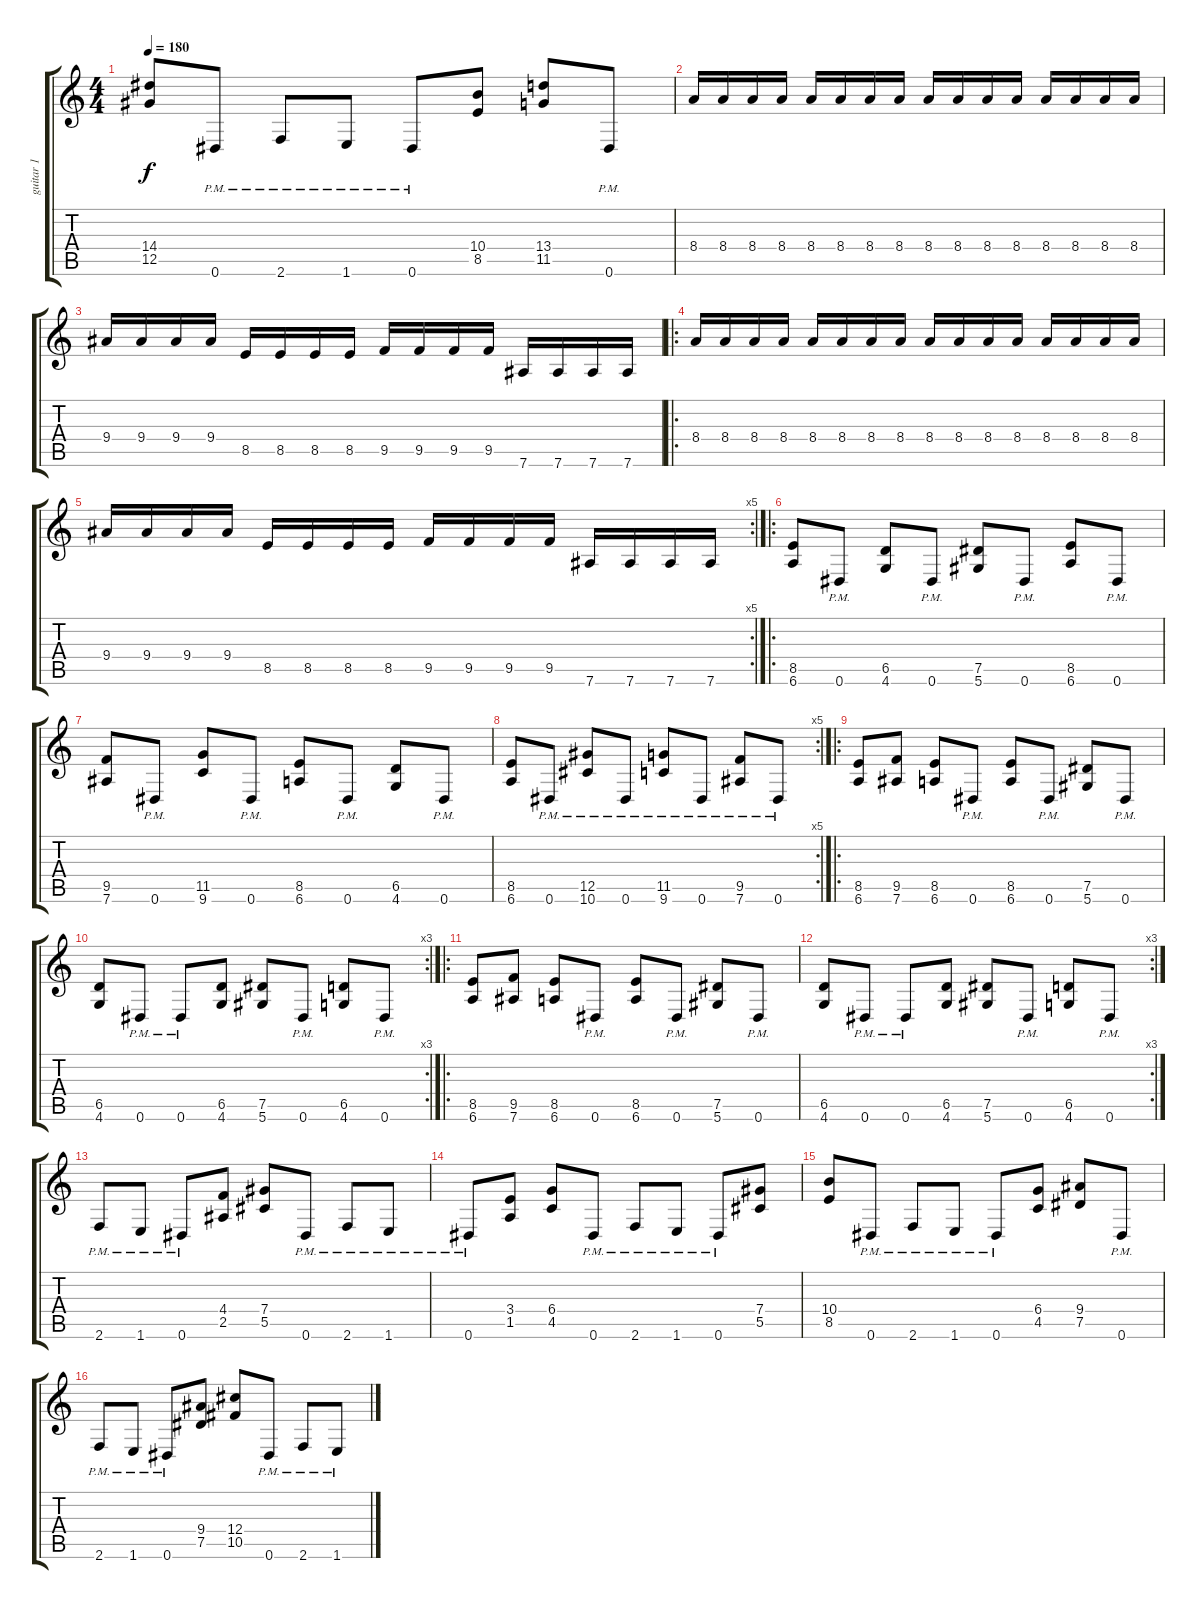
\track ("guitar 1" "guitar 1") {instrument distortionguitar}
\staff {score tabs}
\tuning (Eb4 Bb3 Gb3 Db3 Ab2 Eb2) {hide}
\ts (4 4)
\tempo 180
\clef g2
\ks c
(14.4 12.5).8{dy f} 0.6{pm}.8 2.6{pm}.8 1.6{pm}.8 0.6{pm}.8 (10.4 8.5).8 (13.4 11.5).8 0.6{pm}.8 |
8.4.16 8.4.16 8.4.16 8.4.16 8.4.16 8.4.16 8.4.16 8.4.16 8.4.16 8.4.16 8.4.16 8.4.16 8.4.16 8.4.16 8.4.16 8.4.16 |
9.4.16 9.4.16 9.4.16 9.4.16 8.5.16 8.5.16 8.5.16 8.5.16 9.5.16 9.5.16 9.5.16 9.5.16 7.6.16 7.6.16 7.6.16 7.6.16 |
\ro
8.4.16 8.4.16 8.4.16 8.4.16 8.4.16 8.4.16 8.4.16 8.4.16 8.4.16 8.4.16 8.4.16 8.4.16 8.4.16 8.4.16 8.4.16 8.4.16 |
\rc 5
9.4.16 9.4.16 9.4.16 9.4.16 8.5.16 8.5.16 8.5.16 8.5.16 9.5.16 9.5.16 9.5.16 9.5.16 7.6.16 7.6.16 7.6.16 7.6.16 |
\ro
(8.5 6.6).8 0.6{pm}.8 (6.5 4.6).8 0.6{pm}.8 (7.5 5.6).8 0.6{pm}.8 (8.5 6.6).8 0.6{pm}.8 |
(9.5 7.6).8 0.6{pm}.8 (11.5 9.6).8 0.6{pm}.8 (8.5 6.6).8 0.6{pm}.8 (6.5 4.6).8 0.6{pm}.8 |
\rc 5
(8.5 6.6).8 0.6{pm}.8 (12.5{pm} 10.6).8 0.6{pm}.8 (11.5{pm} 9.6).8 0.6{pm}.8 (9.5{pm} 7.6).8 0.6{pm}.8 |
\ro
(8.5 6.6).8 (9.5 7.6).8 (8.5 6.6).8 0.6{pm}.8 (8.5 6.6).8 0.6{pm}.8 (7.5 5.6).8 0.6{pm}.8 |
\rc 3
(6.5 4.6).8 0.6{pm}.8 0.6{pm}.8 (6.5 4.6).8 (7.5 5.6).8 0.6{pm}.8 (6.5 4.6).8 0.6{pm}.8 |
\ro
(8.5 6.6).8 (9.5 7.6).8 (8.5 6.6).8 0.6{pm}.8 (8.5 6.6).8 0.6{pm}.8 (7.5 5.6).8 0.6{pm}.8 |
\rc 3
(6.5 4.6).8 0.6{pm}.8 0.6{pm}.8 (6.5 4.6).8 (7.5 5.6).8 0.6{pm}.8 (6.5 4.6).8 0.6{pm}.8 |
2.6{pm}.8 1.6{pm}.8 0.6{pm}.8 (4.4 2.5).8 (7.4 5.5).8 0.6{pm}.8 2.6{pm}.8 1.6{pm}.8 |
0.6{pm}.8 (3.4 1.5).8 (6.4 4.5).8 0.6{pm}.8 2.6{pm}.8 1.6{pm}.8 0.6{pm}.8 (7.4 5.5).8 |
(10.4 8.5).8 0.6{pm}.8 2.6{pm}.8 1.6{pm}.8 0.6{pm}.8 (6.4 4.5).8 (9.4 7.5).8 0.6{pm}.8 |
2.6{pm}.8 1.6{pm}.8 0.6{pm}.8 (9.4 7.5).8 (12.4 10.5).8 0.6{pm}.8 2.6{pm}.8 1.6{pm}.8
